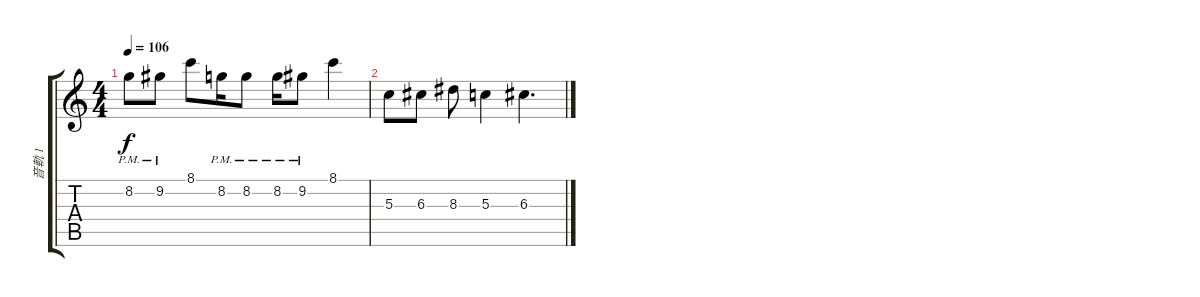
\track ("音軌 1" "音軌 1") {instrument overdrivenguitar}
\staff {score tabs}
\tuning (E4 B3 G3 D3 A2 E2) {hide}
\ts (4 4)
\tempo 106
\clef g2
\ks c
8.2{pm}.8{dy f} 9.2{pm}.8 8.1.8 8.2{pm}.16 8.2{pm}.8 8.2{pm}.16 9.2{pm}.8 8.1.4 |
5.3.8 6.3.8 8.3.8 5.3.4 6.3.4{d}
